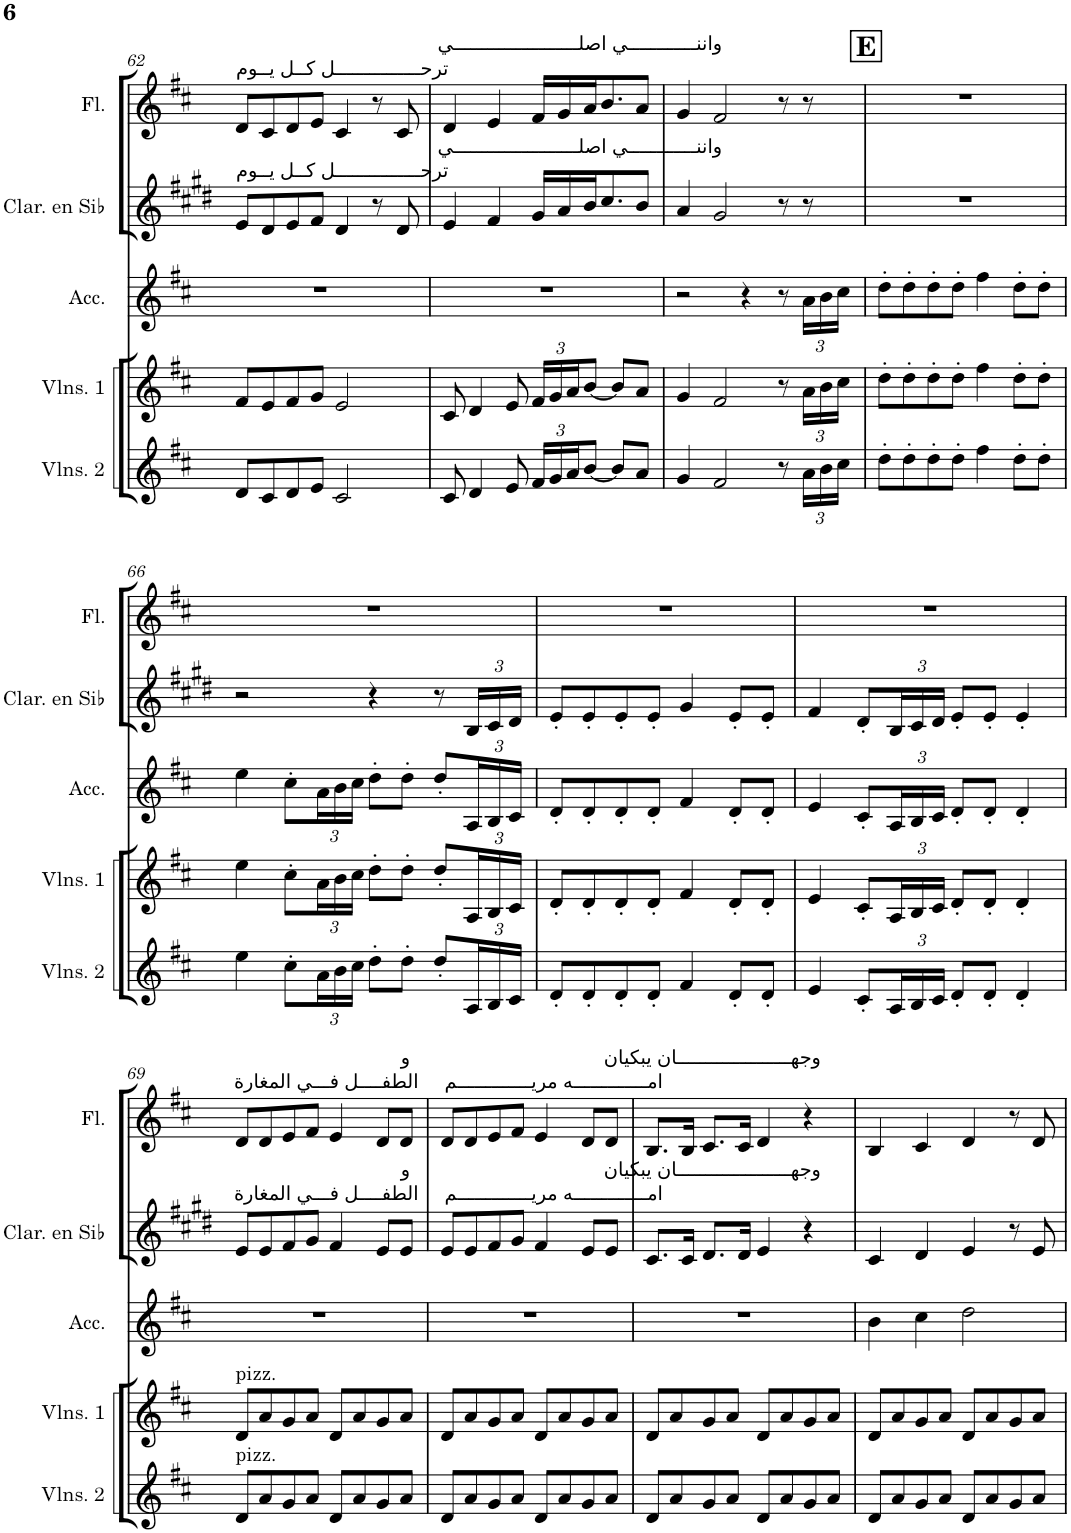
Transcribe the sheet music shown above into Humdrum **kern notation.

**kern	**kern	**kern	**kern	**kern
*part5	*part4	*part3	*part2	*part1
*staff5	*staff4	*staff3	*staff2	*staff1
*I"Violons 2	*I"Violons 1	*I"Accordéon	*I"Clarinette en Sib	*I"Flûte
*I'Vlns. 2	*I'Vlns. 1	*I'Acc.	*I'Clar. en Sib	*I'Fl.
!!LO:PB:g=z
*clefG2	*clefG2	*clefG2	*clefG2	*clefG2
*	*	*	*Trd1c2	*
*k[f#c#]	*k[f#c#]	*k[f#c#]	*k[f#c#g#d#]	*k[f#c#]
*M4/4	*M4/4	*M4/4	*M4/4	*M4/4
=62	=62	=62	=62	=62
!	!	!	!	!LO:TX:a:t=ترحـــــــــــــــل كــل يــوم
!	!	!	!LO:TX:a:t=ترحـــــــــــــــل كــل يــوم	!
8d/L	8f#/L	1r	8e/L	8d/L
8c#/	8e/	.	8d#/	8c#/
8d/	8f#/	.	8e/	8d/
8e/J	8g/J	.	8f#/J	8e/J
2c#/	2e/	.	4d#/	4c#/
.	.	.	8r	8r
!	!	!	!	!LO:TX:a:t=واننــــــــــــي اصلــــــــــــــــــــــي
!	!	!	!LO:TX:a:t=واننــــــــــــي اصلــــــــــــــــــــــي	!
.	.	.	8d#/	8c#/
=63	=63	=63	=63	=63
8c#/	8c#/	1r	4e/	4d/
4d/	4d/	.	.	.
.	.	.	4f#/	4e/
8e/	8e/	.	.	.
*Xbrackettup	*Xbrackettup	*	*	*
24f#/LL	24f#/LL	.	16g#/LL	16f#/LL
24g/	24g/	.	.	.
.	.	.	16a/	16g/
24a/J	24a/J	.	.	.
[8b/J	[8b/J	.	16b/J	16a/J
.	.	.	8.cc#/	8.b/
8b/L]	8b/L]	.	.	.
8a/J	8a/J	.	8b/J	8a/J
=64	=64	=64	=64	=64
4g/	4g/	2r	4a/	4g/
2f#/	2f#/	.	2g#/	2f#/
.	.	4r	.	.
8r	8r	8r	8r	8r
*	*	*Xbrackettup	*	*
24a\LL	24a\LL	24a\LL	8r	8r
24b\	24b\	24b\	.	.
24cc#\JJ	24cc#\JJ	24cc#\JJ	.	.
!!LO:REH:place=s1:a:B:cj:fs=14:t=E
=65	=65	=65	=65	=65
8dd'\L	8dd'\L	8dd'\L	1r	1r
8dd'\	8dd'\	8dd'\	.	.
8dd'\	8dd'\	8dd'\	.	.
8dd'\J	8dd'\J	8dd'\J	.	.
4ff#\	4ff#\	4ff#\	.	.
8dd'\L	8dd'\L	8dd'\L	.	.
8dd'\J	8dd'\J	8dd'\J	.	.
!!LO:LB:g=z
=66	=66	=66	=66	=66
4ee\	4ee\	4ee\	2r	1r
8cc#'\L	8cc#'\L	8cc#'\L	.	.
24a\L	24a\L	24a\L	.	.
24b\	24b\	24b\	.	.
24cc#\JJ	24cc#\JJ	24cc#\JJ	.	.
8dd'\L	8dd'\L	8dd'\L	4r	.
8dd'\J	8dd'\J	8dd'\J	.	.
8dd'/L	8dd'/L	8dd'/L	8r	.
*	*	*	*Xbrackettup	*
24A/L	24A/L	24A/L	24B/LL	.
24B/	24B/	24B/	24c#/	.
24c#/JJ	24c#/JJ	24c#/JJ	24d#/JJ	.
=67	=67	=67	=67	=67
8d'/L	8d'/L	8d'/L	8e'/L	1r
8d'/	8d'/	8d'/	8e'/	.
8d'/	8d'/	8d'/	8e'/	.
8d'/J	8d'/J	8d'/J	8e'/J	.
4f#/	4f#/	4f#/	4g#/	.
8d'/L	8d'/L	8d'/L	8e'/L	.
8d'/J	8d'/J	8d'/J	8e'/J	.
=68	=68	=68	=68	=68
4e/	4e/	4e/	4f#/	1r
8c#'/L	8c#'/L	8c#'/L	8d#'/L	.
24A/L	24A/L	24A/L	24B/L	.
24B/	24B/	24B/	24c#/	.
24c#/JJ	24c#/JJ	24c#/JJ	24d#/JJ	.
8d'/L	8d'/L	8d'/L	8e'/L	.
8d'/J	8d'/J	8d'/J	8e'/J	.
4d'/	4d'/	4d'/	4e'/	.
!!LO:LB:g=z
=69	=69	=69	=69	=69
!	!	!	!	!LO:TX:a:t=الطفــــل فـــي المغارة
!	!	!	!LO:TX:a:t=الطفــــل فـــي المغارة	!
!	!LO:TX:a:t=pizz.	!	!	!
!LO:TX:a:t=pizz.	!	!	!	!
8d/L	8d/L	1r	8e/L	8d/L
8a/	8a/	.	8e/	8d/
8g/	8g/	.	8f#/	8e/
8a/J	8a/J	.	8g#/J	8f#/J
8d/L	8d/L	.	4f#/	4e/
8a/	8a/	.	.	.
8g/	8g/	.	8e/L	8d/L
!	!	!	!	!LO:TX:a:t=و
!	!	!	!LO:TX:a:t=و	!
8a/J	8a/J	.	8e/J	8d/J
=70	=70	=70	=70	=70
!	!	!	!	!LO:TX:a:t=امـــــــــــــه مريـــــــــــــم
!	!	!	!LO:TX:a:t=امـــــــــــــه مريـــــــــــــم	!
8d/L	8d/L	1r	8e/L	8d/L
8a/	8a/	.	8e/	8d/
8g/	8g/	.	8f#/	8e/
8a/J	8a/J	.	8g#/J	8f#/J
8d/L	8d/L	.	4f#/	4e/
8a/	8a/	.	.	.
!	!	!	!	!LO:TX:a:t=وجهــــــــــــــــــــان يبكيان
!	!	!	!LO:TX:a:t=وجهــــــــــــــــــــان يبكيان	!
8g/	8g/	.	8e/L	8d/L
8a/J	8a/J	.	8e/J	8d/J
=71	=71	=71	=71	=71
8d/L	8d/L	1r	8.c#/L	8.B/L
8a/	8a/	.	.	.
.	.	.	16c#/Jk	16B/Jk
8g/	8g/	.	8.d#/L	8.c#/L
8a/J	8a/J	.	.	.
.	.	.	16d#/Jk	16c#/Jk
8d/L	8d/L	.	4e/	4d/
8a/	8a/	.	.	.
8g/	8g/	.	4r	4r
8a/J	8a/J	.	.	.
=72	=72	=72	=72	=72
8d/L	8d/L	4b\	4c#/	4B/
8a/	8a/	.	.	.
8g/	8g/	4cc#\	4d#/	4c#/
8a/J	8a/J	.	.	.
8d/L	8d/L	2dd\	4e/	4d/
8a/	8a/	.	.	.
8g/	8g/	.	8r	8r
8a/J	8a/J	.	8e/	8d/
=	=	=	=	=
*-	*-	*-	*-	*-
